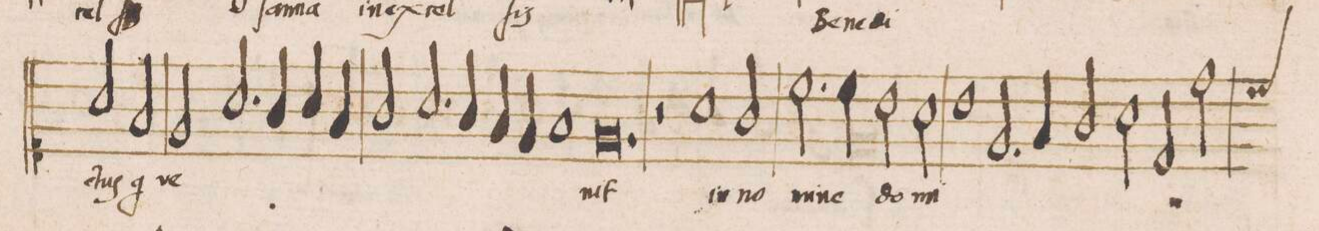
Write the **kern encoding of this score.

**kern	**text
*I"DISCANTVS	*
*clefC1	*
*k[]	*
*met(C|)	*
*M2/1	*
2a/	-ctus
2f/	q(ui)
=69-	=69-
2e/	ve-
2.a/	.
4g/	.
4a/	.
4f/	.
=70-	=70-
2g/	.
2.a/	.
4g/	.
4f/	.
4e/	.
=71-	=71-
1f	.
0.e	-nit
=72-	=72-
=73-	=73-
2r	.
1a	in
2g/	no-
=74-	=74-
2.cc\	-mi-
4cc\	-ne
2b\	do-
2a\	-mi-
=75-	=75-
1b	.
2.e/	.
4f/	.
=76-	=76-
2g/	.
2a\	.
2d/	.
*custos:cc	*
2dd\	.
=77-	=77-
*-	*-
